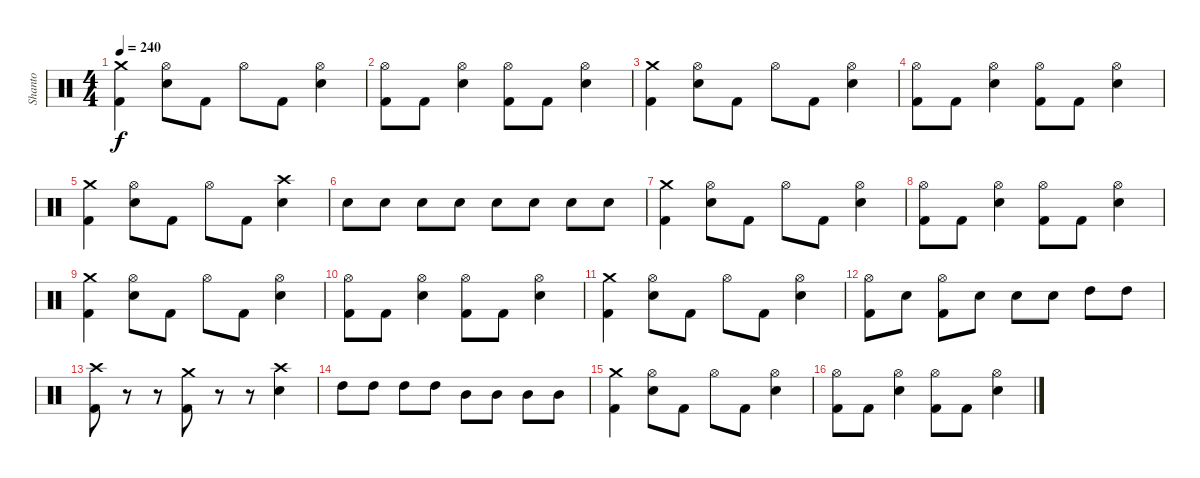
\track ("Shanto" "Shanto") {instrument percussion}
\staff {score}
\articulation defaults
\ts (4 4)
\tempo 240
\clef neutral
\ks c
("Crash medium (hit)" "Kick (hit) 2").4{dy f} ("Hi-Hat (open)" "Snare (hit) 2").8 "Kick (hit) 2".8 "Hi-Hat (open)".8 "Kick (hit) 2".8 ("Hi-Hat (open)" "Snare (hit) 2").4 |
("Hi-Hat (open)" "Kick (hit) 2").8 "Kick (hit) 2".8 ("Hi-Hat (open)" "Snare (hit) 2").4 ("Hi-Hat (open)" "Kick (hit) 2").8 "Kick (hit) 2".8 ("Hi-Hat (open)" "Snare (hit) 2").4 |
("Crash medium (hit)" "Kick (hit) 2").4 ("Hi-Hat (open)" "Snare (hit) 2").8 "Kick (hit) 2".8 "Hi-Hat (open)".8 "Kick (hit) 2".8 ("Hi-Hat (open)" "Snare (hit) 2").4 |
("Hi-Hat (open)" "Kick (hit) 2").8 "Kick (hit) 2".8 ("Hi-Hat (open)" "Snare (hit) 2").4 ("Hi-Hat (open)" "Kick (hit) 2").8 "Kick (hit) 2".8 ("Hi-Hat (open)" "Snare (hit) 2").4 |
("Crash medium (hit)" "Kick (hit) 2").4 ("Hi-Hat (open)" "Snare (hit) 2").8 "Kick (hit) 2".8 "Hi-Hat (open)".8 "Kick (hit) 2".8 ("Crash high (hit)" "Snare (hit) 2").4 |
"Snare (hit) 2".8 "Snare (hit) 2".8 "Snare (hit) 2".8 "Snare (hit) 2".8 "Snare (hit) 2".8 "Snare (hit) 2".8 "Snare (hit) 2".8 "Snare (hit) 2".8 |
("Crash medium (hit)" "Kick (hit) 2").4 ("Hi-Hat (open)" "Snare (hit) 2").8 "Kick (hit) 2".8 "Hi-Hat (open)".8 "Kick (hit) 2".8 ("Hi-Hat (open)" "Snare (hit) 2").4 |
("Hi-Hat (open)" "Kick (hit) 2").8 "Kick (hit) 2".8 ("Hi-Hat (open)" "Snare (hit) 2").4 ("Hi-Hat (open)" "Kick (hit) 2").8 "Kick (hit) 2".8 ("Hi-Hat (open)" "Snare (hit) 2").4 |
("Crash medium (hit)" "Kick (hit) 2").4 ("Hi-Hat (open)" "Snare (hit) 2").8 "Kick (hit) 2".8 "Hi-Hat (open)".8 "Kick (hit) 2".8 ("Hi-Hat (open)" "Snare (hit) 2").4 |
("Hi-Hat (open)" "Kick (hit) 2").8 "Kick (hit) 2".8 ("Hi-Hat (open)" "Snare (hit) 2").4 ("Hi-Hat (open)" "Kick (hit) 2").8 "Kick (hit) 2".8 ("Hi-Hat (open)" "Snare (hit) 2").4 |
("Crash medium (hit)" "Kick (hit) 2").4 ("Hi-Hat (open)" "Snare (hit) 2").8 "Kick (hit) 2".8 "Hi-Hat (open)".8 "Kick (hit) 2".8 ("Hi-Hat (open)" "Snare (hit) 2").4 |
("Hi-Hat (open)" "Kick (hit) 2").8 "Snare (hit) 2".8 ("Hi-Hat (open)" "Kick (hit) 2").8 "Snare (hit) 2".8 "Snare (hit) 2".8 "Snare (hit) 2".8 "High Tom (hit)".8 "High Tom (hit)".8 |
("Crash high (hit)" "Kick (hit) 2").8 r.8 r.8 ("Crash medium (hit)" "Kick (hit) 2").8 r.8 r.8 ("Crash high (hit)" "Snare (hit) 2").4 |
"High Tom (hit)".8 "High Tom (hit)".8 "High Tom (hit)".8 "High Tom (hit)".8 "Mid Tom (hit)".8 "Mid Tom (hit)".8 "Mid Tom (hit)".8 "Mid Tom (hit)".8 |
("Crash medium (hit)" "Kick (hit) 2").4 ("Hi-Hat (open)" "Snare (hit) 2").8 "Kick (hit) 2".8 "Hi-Hat (open)".8 "Kick (hit) 2".8 ("Hi-Hat (open)" "Snare (hit) 2").4 |
("Hi-Hat (open)" "Kick (hit) 2").8 "Kick (hit) 2".8 ("Hi-Hat (open)" "Snare (hit) 2").4 ("Hi-Hat (open)" "Kick (hit) 2").8 "Kick (hit) 2".8 ("Hi-Hat (open)" "Snare (hit) 2").4
